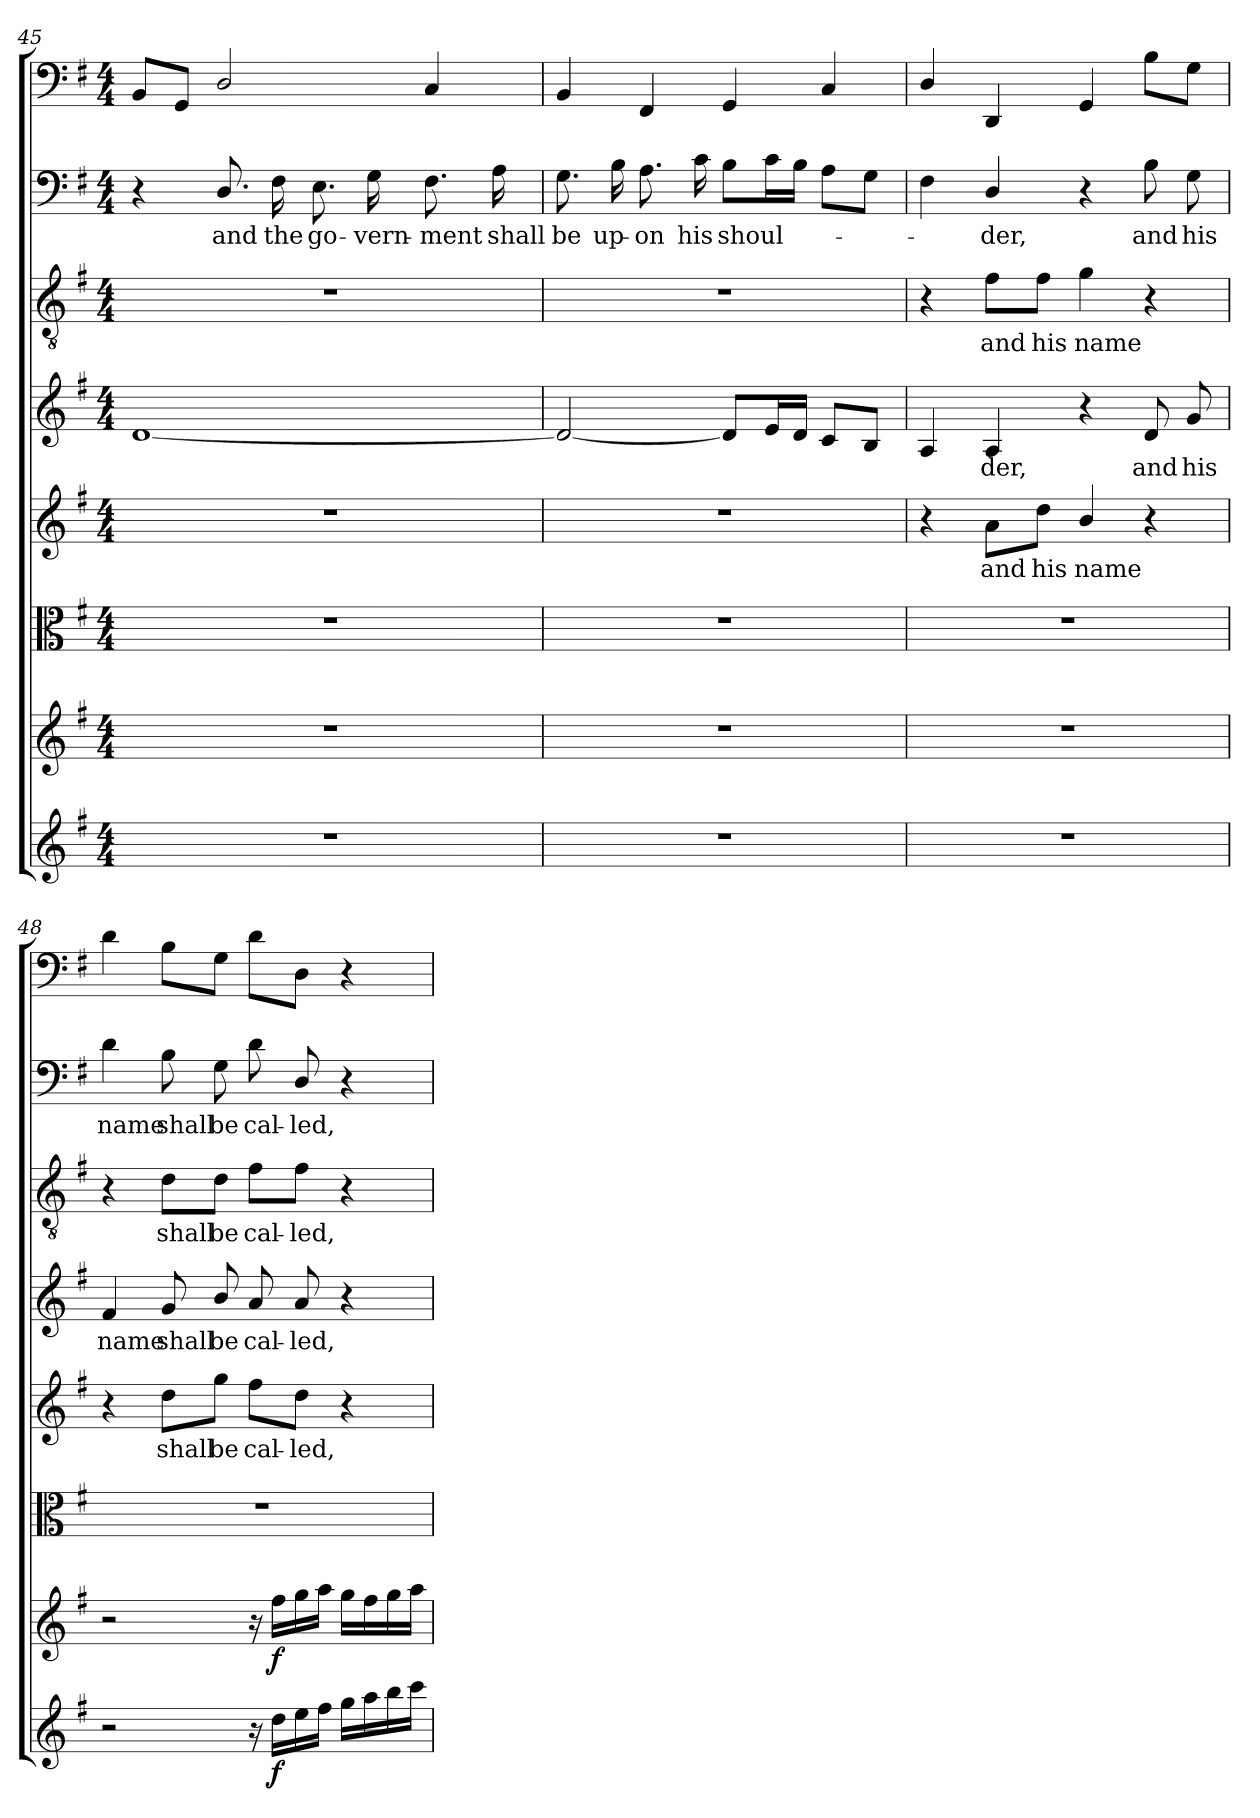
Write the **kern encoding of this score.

**kern	**dynam	**kern	**dynam	**kern	**kern	**text	**kern	**text	**kern	**text	**kern	**text	**kern
*part8	*part8	*part7	*part7	*part6	*part5	*part5	*part4	*part4	*part3	*part3	*part2	*part2	*part1
*staff8	*staff8	*staff7	*staff7	*staff6	*staff5	*staff5	*staff4	*staff4	*staff3	*staff3	*staff2	*staff2	*staff1
*clefG2	*	*clefG2	*	*clefC3	*clefG2	*	*clefG2	*	*clefGv2	*	*clefF4	*	*clefF4
*k[f#]	*	*k[f#]	*	*k[f#]	*k[f#]	*	*k[f#]	*	*k[f#]	*	*k[f#]	*	*k[f#]
*G:	*	*G:	*	*G:	*G:	*	*G:	*	*G:	*	*G:	*	*G:
*M4/4	*	*M4/4	*	*M4/4	*M4/4	*	*M4/4	*	*M4/4	*	*M4/4	*	*M4/4
=45	=45	=45	=45	=45	=45	=45	=45	=45	=45	=45	=45	=45	=45
1r	.	1r	.	1r	1r	.	[1d/	.	1r	.	4r	.	8BB/L
.	.	.	.	.	.	.	.	.	.	.	.	.	8GG/J
.	.	.	.	.	.	.	.	.	.	.	8.D/	and	2D/
.	.	.	.	.	.	.	.	.	.	.	16F#\	the	.
.	.	.	.	.	.	.	.	.	.	.	8.E\	go-	.
.	.	.	.	.	.	.	.	.	.	.	16G\	-vern-	.
.	.	.	.	.	.	.	.	.	.	.	8.F#\	-ment	4C/
.	.	.	.	.	.	.	.	.	.	.	16A\	shall	.
=46	=46	=46	=46	=46	=46	=46	=46	=46	=46	=46	=46	=46	=46
1r	.	1r	.	1r	1r	.	2d/_	.	1r	.	8.G\	be	4BB/
.	.	.	.	.	.	.	.	.	.	.	16B\	up-	.
.	.	.	.	.	.	.	.	.	.	.	8.A\	-on	4FF#/
.	.	.	.	.	.	.	.	.	.	.	16c\	his	.
.	.	.	.	.	.	.	8d/L]	.	.	.	8B\L	shoul-	4GG/
.	.	.	.	.	.	.	16e/L	.	.	.	16c\L	.	.
.	.	.	.	.	.	.	16d/JJ	.	.	.	16B\JJ	.	.
.	.	.	.	.	.	.	8c/L	.	.	.	8A\L	.	4C/
.	.	.	.	.	.	.	8B/J	.	.	.	8G\J	.	.
=47	=47	=47	=47	=47	=47	=47	=47	=47	=47	=47	=47	=47	=47
1r	.	1r	.	1r	4r	.	4A/	.	4r	.	4F#\	.	4D/
.	.	.	.	.	8a\L	and	4A/	-der,	8f#\L	and	4D/	-der,	4DD/
.	.	.	.	.	8dd\J	his	.	.	8f#\J	his	.	.	.
.	.	.	.	.	4b/	name	4r	.	4g\	name	4r	.	4GG/
.	.	.	.	.	4r	.	8d/	and	4r	.	8B\	and	8B\L
.	.	.	.	.	.	.	8g/	his	.	.	8G\	his	8G\J
=48	=48	=48	=48	=48	=48	=48	=48	=48	=48	=48	=48	=48	=48
2r	.	2r	.	1r	4r	.	4f#/	name	4r	.	4d\	name	4d\
.	.	.	.	.	8dd\L	shall	8g/	shall	8d\L	shall	8B\	shall	8B\L
.	.	.	.	.	8gg\J	be	8b/	be	8d\J	be	8G\	be	8G\J
16r	.	16r	.	.	8ff#\L	cal-	8a/	cal-	8f#\L	cal-	8d\	cal-	8d\L
16dd\LL	f	16ff#\LL	f	.	.	.	.	.	.	.	.	.	.
16ee\	.	16gg\	.	.	8dd\J	-led,	8a/	-led,	8f#\J	-led,	8D/	-led,	8D\J
16ff#\JJ	.	16aa\JJ	.	.	.	.	.	.	.	.	.	.	.
16gg\LL	.	16gg\LL	.	.	4r	.	4r	.	4r	.	4r	.	4r
16aa\	.	16ff#\	.	.	.	.	.	.	.	.	.	.	.
16bb\	.	16gg\	.	.	.	.	.	.	.	.	.	.	.
16ccc\JJ	.	16aa\JJ	.	.	.	.	.	.	.	.	.	.	.
=	=	=	=	=	=	=	=	=	=	=	=	=	=
*-	*-	*-	*-	*-	*-	*-	*-	*-	*-	*-	*-	*-	*-
